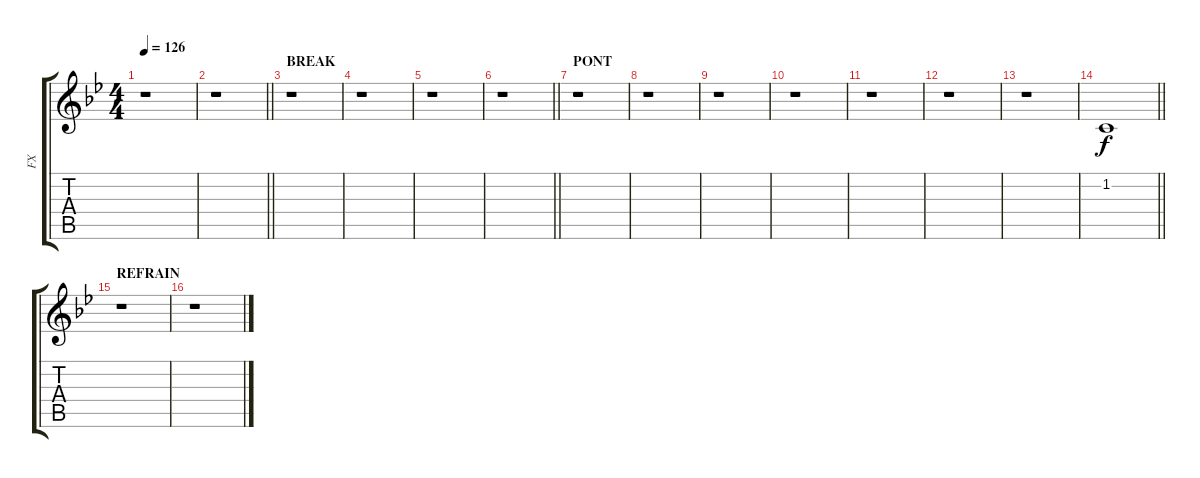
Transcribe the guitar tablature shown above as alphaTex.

\track ("FX" "FX") {instrument seashore}
\staff {score tabs}
\tuning (E4 B3 G3 D3 A2 E2) {hide}
\ts (4 4)
\tempo 126
\clef g2
\ks bb
r.1{dy f} |
\barLineRight lightlight
r.1 |
\section ("" "BREAK")
r.1 |
r.1 |
r.1 |
\barLineRight lightlight
r.1 |
\section ("" "PONT")
r.1 |
r.1 |
r.1 |
r.1 |
r.1 |
r.1 |
r.1 |
\barLineRight lightlight
1.2.1{instrument reversecymbal} |
\section ("" "REFRAIN")
r.1 |
r.1
